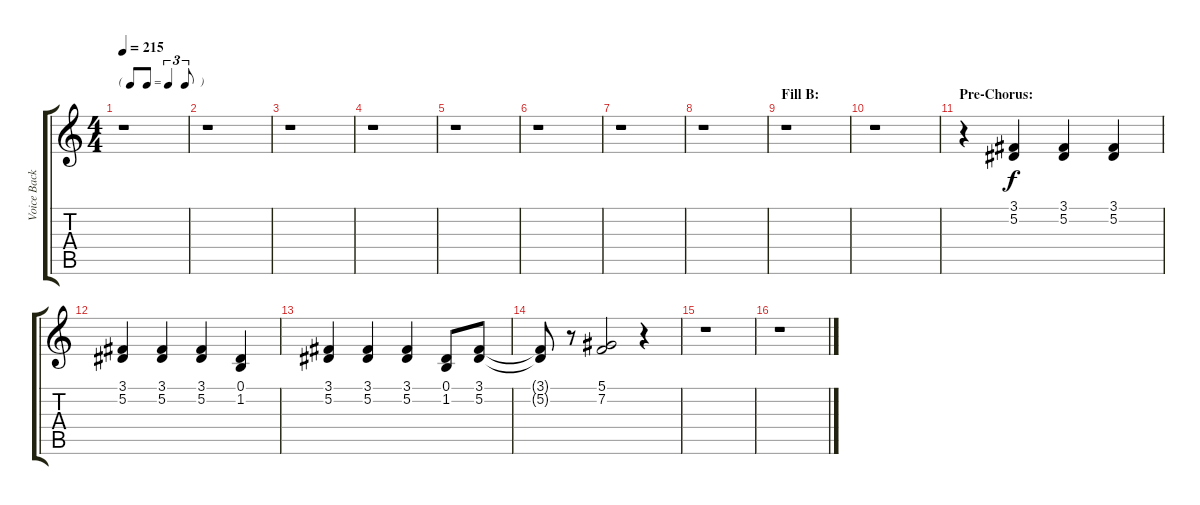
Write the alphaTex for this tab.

\track ("Voice Backing" "Voice Back") {instrument lead4chiff}
\staff {score tabs}
\tuning (Eb4 Bb3 Gb3 Db3 Ab2 Eb2) {hide}
\ts (4 4)
\tf triplet8th
\tempo 215
\clef g2
\ks c
r.1{dy f} |
r.1 |
r.1 |
r.1 |
r.1 |
r.1 |
r.1 |
r.1 |
\section ("" "Fill B:")
r.1 |
r.1 |
\section ("" "Pre-Chorus:")
r.4 (3.1 5.2).4 (3.1 5.2).4 (3.1 5.2).4 |
(3.1 5.2).4 (3.1 5.2).4 (3.1 5.2).4 (0.1 1.2).4 |
(3.1 5.2).4 (3.1 5.2).4 (3.1 5.2).4 (0.1 1.2).8 (3.1 5.2).8 |
(3.1{t} 5.2{t}).8 r.8 (5.1 7.2).2 r.4 |
r.1 |
r.1
